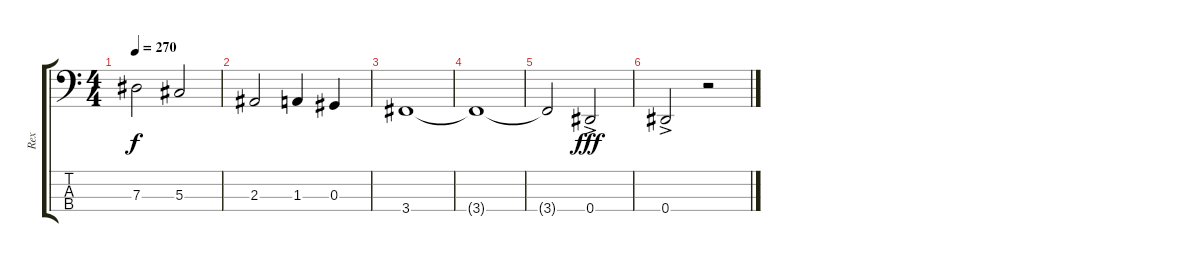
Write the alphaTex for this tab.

\track ("Rex" "Rex") {instrument electricbasspick}
\staff {score tabs}
\tuning (Gb2 Db2 Ab1 Eb1) {hide}
\ts (4 4)
\tempo 270
\clef f4
\ks c
7.3.2{dy f} 5.3.2 |
2.3.2 1.3.4 0.3.4 |
3.4.1 |
3.4{t}.1 |
3.4{t}.2 0.4{ac}.2{dy fff} |
0.4{ac}.2 r.2
